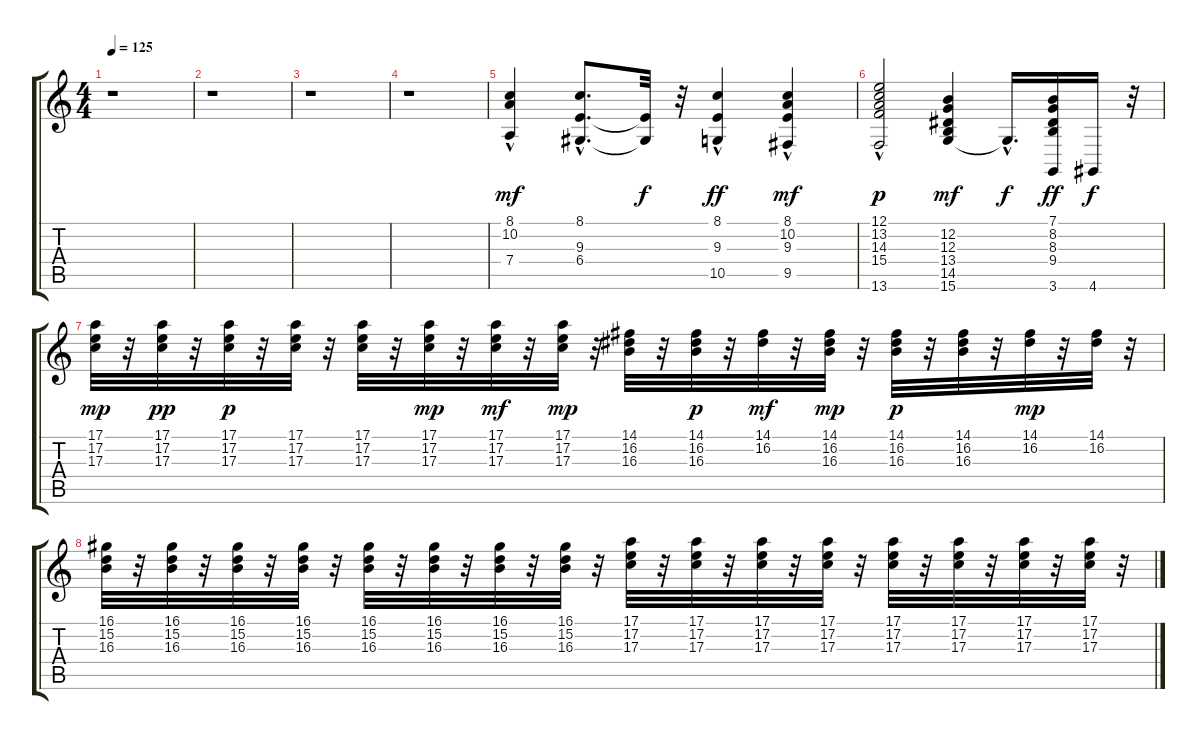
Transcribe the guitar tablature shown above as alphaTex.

\track "" {instrument brightacousticpiano}
\staff {score tabs}
\tuning (E4 B3 G3 D3 A2 E2) {hide}
\ts (4 4)
\tempo 125
\clef g2
\ks c
r.1{dy mf instrument brightacousticpiano} |
r.1 |
r.1 |
r.1 |
(8.1{hac} 10.2{hac} 7.4).4{balance 8} (8.1{hac} 9.3{hac} 6.4{hac}).8{d} (9.3{t} 6.4{t}).32{dy f} r.32 (8.1{hac} 9.3{hac} 10.5).4{dy ff} (8.1{hac} 10.2{hac} 9.3 9.5).4{dy mf} |
(12.1 13.2 14.3 15.4{hac} 13.6).2{dy p} (12.2 12.3 13.4 14.5 15.6).4{dy mf} 15.6{hac t}.16{d dy f} (7.1 8.2 8.3 9.4 3.6).16{dy ff} 4.6.16{dy f} r.32 |
(17.1 17.2 17.3).32{dy mp} r.32 (17.1 17.2 17.3).32{dy pp} r.32 (17.1 17.2 17.3).32{dy p} r.32 (17.1 17.2 17.3).32 r.32 (17.1 17.2 17.3).32 r.32 (17.1 17.2 17.3).32{dy mp} r.32 (17.1 17.2 17.3).32{dy mf} r.32 (17.1 17.2 17.3).32{dy mp} r.32 (14.1 16.2 16.3).32 r.32 (14.1 16.2 16.3).32{dy p} r.32 (14.1 16.2).32{dy mf} r.32 (14.1 16.2 16.3).32{dy mp} r.32 (14.1 16.2 16.3).32{dy p} r.32 (14.1 16.2 16.3).32 r.32 (14.1 16.2).32{dy mp} r.32 (14.1 16.2).32 r.32 |
(16.1 15.2 16.3).32 r.32 (16.1 15.2 16.3).32 r.32 (16.1 15.2 16.3).32 r.32 (16.1 15.2 16.3).32 r.32 (16.1 15.2 16.3).32 r.32 (16.1 15.2 16.3).32 r.32 (16.1 15.2 16.3).32 r.32 (16.1 15.2 16.3).32 r.32 (17.1 17.2 17.3).32 r.32 (17.1 17.2 17.3).32 r.32 (17.1 17.2 17.3).32 r.32 (17.1 17.2 17.3).32 r.32 (17.1 17.2 17.3).32 r.32 (17.1 17.2 17.3).32 r.32 (17.1 17.2 17.3).32 r.32 (17.1 17.2 17.3).32 r.32
